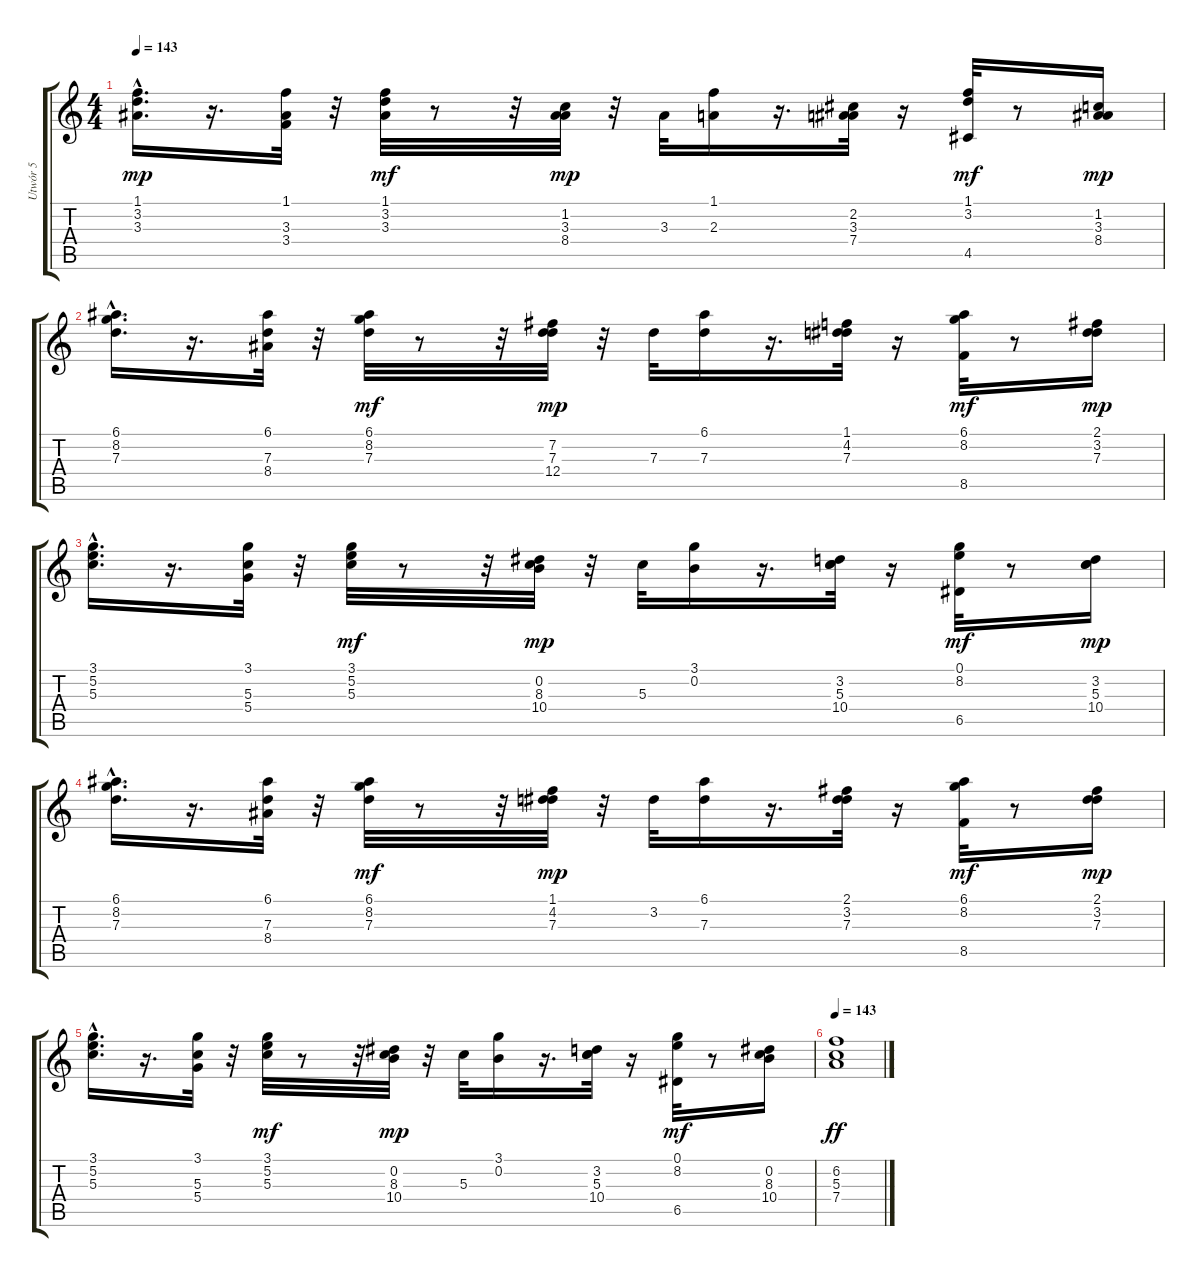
\track ("Utwór 5" "Utwór 5") {instrument distortionguitar}
\staff {score tabs}
\tuning (E4 B3 G3 D3 A2 E2) {hide}
\ts (4 4)
\tempo 143
\clef g2
\ks c
(1.1{hac} 3.2{hac} 3.3{hac}).16{d dy mp} r.16{d} (1.1 3.3 3.4).32 r.32 (1.1 3.2 3.3).32{dy mf} r.8 r.32 (1.2 3.3 8.4).32{dy mp} r.32 3.3.32 (1.1 2.3).16 r.16{d} (2.2 3.3 7.4).32 r.16 (1.1 3.2 4.5).32{dy mf} r.8 (1.2 3.3 8.4).16{dy mp} |
(6.1{hac} 8.2{hac} 7.3{hac}).16{d} r.16{d} (6.1 7.3 8.4).32 r.32 (6.1 8.2 7.3).32{dy mf} r.8 r.32 (7.2 7.3 12.4).32{dy mp} r.32 7.3.32 (6.1 7.3).16 r.16{d} (1.1 4.2 7.3).32 r.16 (6.1 8.2 8.5).32{dy mf} r.8 (2.1 3.2 7.3).16{dy mp} |
(3.1{hac} 5.2{hac} 5.3{hac}).16{d} r.16{d} (3.1 5.3 5.4).32 r.32 (3.1 5.2 5.3).32{dy mf} r.8 r.32 (0.2 8.3 10.4).32{dy mp} r.32 5.3.32 (3.1 0.2).16 r.16{d} (3.2 5.3 10.4).32 r.16 (0.1 8.2 6.5).32{dy mf} r.8 (3.2 5.3 10.4).16{dy mp} |
(6.1{hac} 8.2{hac} 7.3{hac}).16{d} r.16{d} (6.1 7.3 8.4).32 r.32 (6.1 8.2 7.3).32{dy mf} r.8 r.32 (1.1 4.2 7.3).32{dy mp} r.32 3.2.32 (6.1 7.3).16 r.16{d} (2.1 3.2 7.3).32 r.16 (6.1 8.2 8.5).32{dy mf} r.8 (2.1 3.2 7.3).16{dy mp} |
(3.1{hac} 5.2{hac} 5.3{hac}).16{d} r.16{d} (3.1 5.3 5.4).32 r.32 (3.1 5.2 5.3).32{dy mf} r.8 r.32 (0.2 8.3 10.4).32{dy mp} r.32 5.3.32 (3.1 0.2).16 r.16{d} (3.2 5.3 10.4).32 r.16 (0.1 8.2 6.5).32{dy mf} r.8 (0.2 8.3 10.4).16 |
\tempo 143
(6.2 5.3 7.4).1{dy ff}
